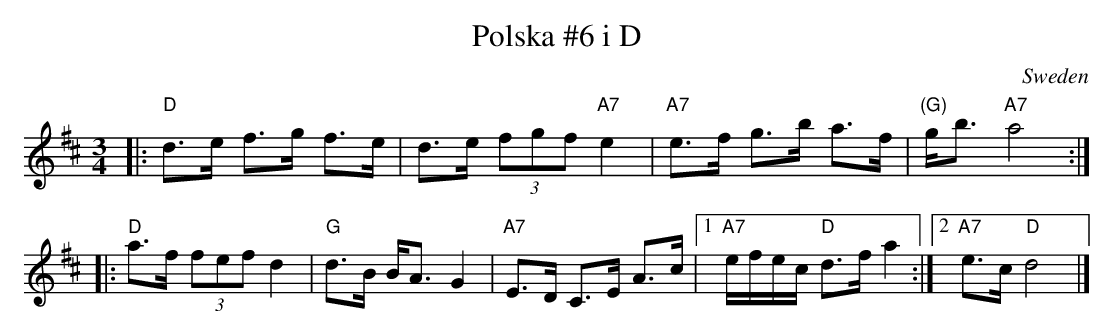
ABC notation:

X:1
T: Polska #6 i D
O: Sweden
M: 3/4
L: 1/8
K: D
|: "D"d>e f>g f>e | d>e (3fgf "A7"e2 | "A7"e>f g>b a>f | "(G)"g<b "A7"a4 :|
|: "D"a>f (3fef d2 | "G"d>B B<A G2 | "A7"E>D C>E A>c |1 "A7"e/f/e/c/ "D"d>f a2 :|2 "A7"e>c "D"d4 |]
